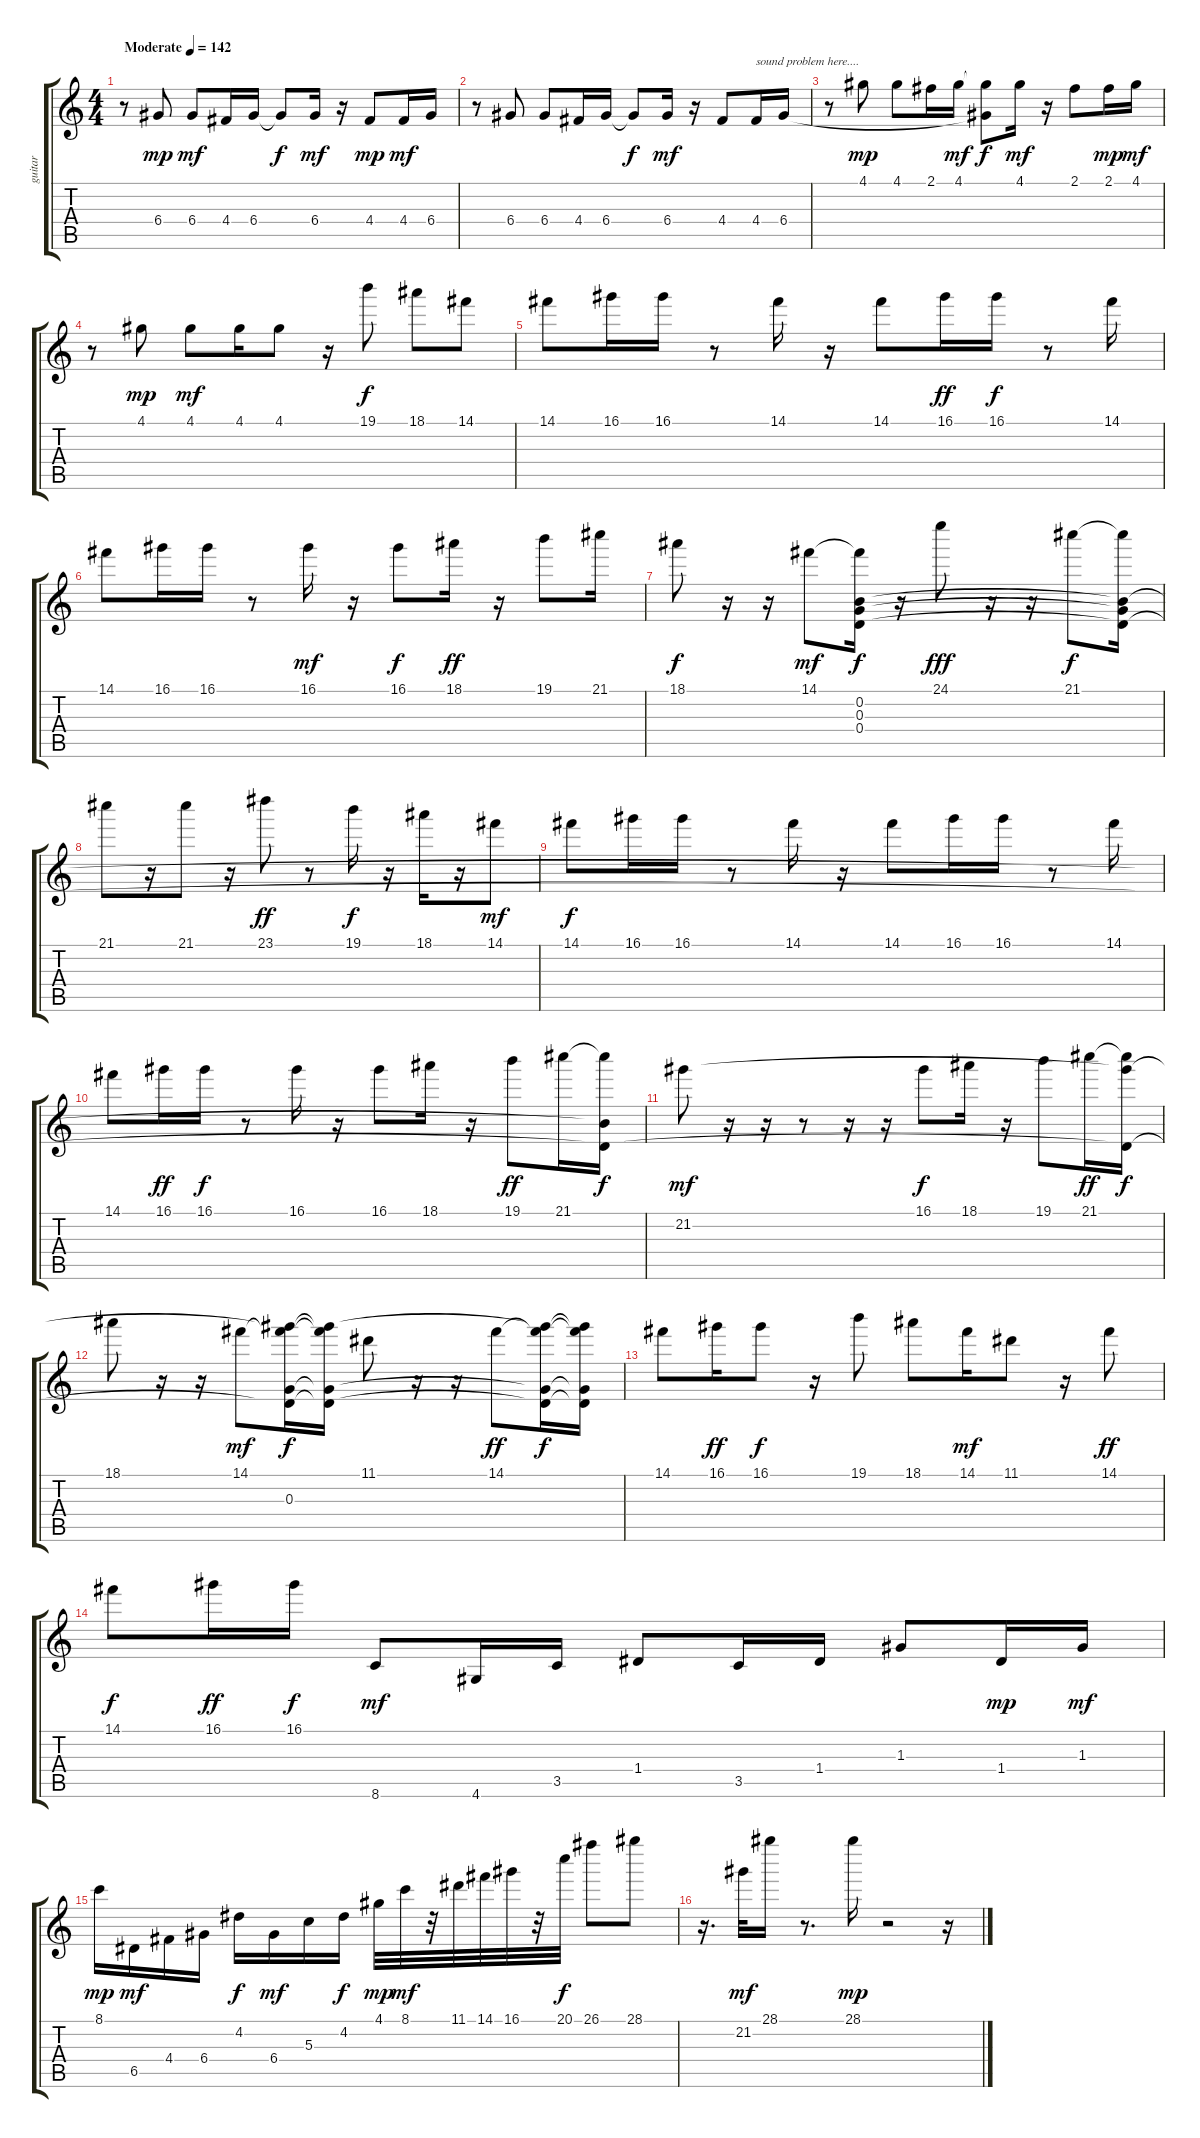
\track ("guitar" "guitar") {instrument overdrivenguitar}
\staff {score tabs}
\tuning (E4 B3 G3 D3 A2 E2) {hide}
\ts (4 4)
\tempo (142 "Moderate")
\clef g2
\ks c
r.8{dy mp instrument overdrivenguitar} 6.4.8 6.4.8{dy mf} 4.4.16 6.4.16 6.4{t}.8{dy f} 6.4.16{dy mf} r.16 4.4.8{dy mp} 4.4.16{dy mf} 6.4.16 |
r.8 6.4.8 6.4.8 4.4.16 6.4.16 6.4{t}.8{dy f} 6.4.16{dy mf} r.16 4.4.8 4.4.16{txt "sound problem here...."} 6.4.16 |
r.8 4.1.8{dy mp} 4.1.8 2.1.16 4.1.16{dy mf} (4.1{t} 6.4{t}).8{dy f} 4.1.16{dy mf} r.16 2.1.8 2.1.16{dy mp} 4.1.16{dy mf} |
r.8 4.1.8{dy mp} 4.1.8{dy mf} 4.1.16 4.1.8 r.16 19.1.8{dy f} 18.1.8 14.1.8 |
14.1.8 16.1.16 16.1.16 r.8 14.1.16 r.16 14.1.8 16.1.16{dy ff} 16.1.16{dy f} r.8 14.1.16 |
14.1.8 16.1.16 16.1.16 r.8 16.1.16{dy mf} r.16 16.1.8{dy f} 18.1.16{dy ff} r.16 19.1.8 21.1.16 |
18.1.8{dy f} r.16 r.16 14.1.8{dy mf} (14.1{t} 0.2 0.3 0.4).16{dy f} r.16 24.1.8{dy fff} r.16 r.16 21.1.8{dy f} (21.1{t} 0.2{t} 0.3{t} 0.4{t}).16 |
21.1.8 r.16 21.1.8 r.16 23.1.8{dy ff} r.8 19.1.16{dy f} r.16 18.1.16 r.16 14.1.8{dy mf} |
14.1.8{dy f} 16.1.16 16.1.16 r.8 14.1.16 r.16 14.1.8 16.1.16 16.1.16 r.8 14.1.16 |
14.1.8 16.1.16{dy ff} 16.1.16{dy f} r.8 16.1.16 r.16 16.1.8 18.1.16 r.16 19.1.8{dy ff} 21.1.16 (21.1{t} 0.2{t} 0.4{t}).16{dy f} |
21.2.8{dy mf} r.16 r.16 r.8 r.16 r.16 16.1.8{dy f} 18.1.16 r.16 19.1.8 21.1.16{dy ff} (21.1{t} 21.2{t} 0.4{t}).16{dy f} |
18.1.8 r.16 r.16 14.1.8{dy mf} (14.1{t} 21.2{t} 0.3 0.4{t}).16{dy f} (14.1{t} 21.2{t} 0.3{t} 0.4{t}).16 11.1.8 r.16 r.16 14.1.8{dy ff} (14.1{t} 21.2{t} 0.3{t} 0.4{t}).16{dy f} (14.1{t} 21.2{t} 0.3{t} 0.4{t}).16 |
14.1.8 16.1.16{dy ff} 16.1.8{dy f} r.16 19.1.8 18.1.8 14.1.16{dy mf} 11.1.8 r.16 14.1.8{dy ff} |
14.1.8{dy f} 16.1.16{dy ff} 16.1.16{dy f} 8.6.8{dy mf} 4.6.16 3.5.16 1.4.8 3.5.16 1.4.16 1.3.8 1.4.16{dy mp} 1.3.16{dy mf} |
8.1.16{dy mp} 6.5.16{dy mf} 4.4.16 6.4.16 4.2.16{dy f} 6.4.16{dy mf} 5.3.16 4.2.16{dy f} 4.1.32{dy mp} 8.1.32{dy mf} r.32 11.1.32 14.1.32 16.1.32 r.32 20.1.32{dy f} 26.1.8 28.1.8 |
r.16{d} 21.2.32{dy mf} 28.1.16 r.8{d} 28.1.16{dy mp} r.2 r.16
